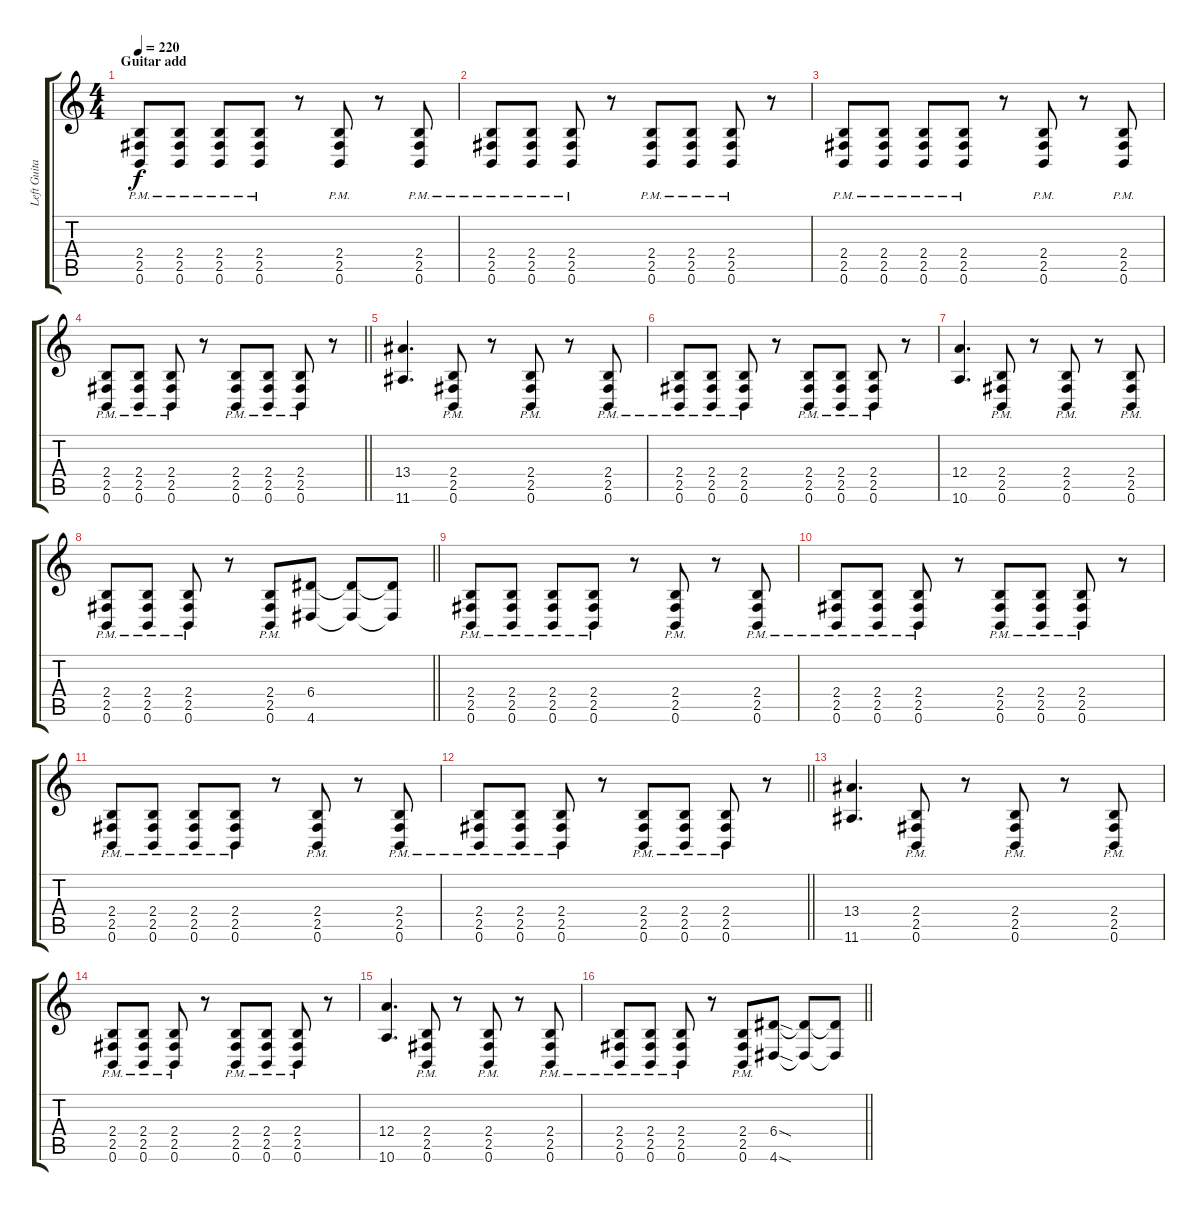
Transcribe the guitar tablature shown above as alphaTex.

\track ("Left Guitar " "Left Guita") {instrument distortionguitar}
\staff {score tabs}
\tuning (B3 Gb3 D3 A2 E2 B1) {hide}
\ts (4 4)
\section ("" "Guitar add")
\tempo 220
\clef g2
\ks c
(2.4{pm} 2.5{pm} 0.6{pm}).8{dy f} (2.4{pm} 2.5{pm} 0.6{pm}).8 (2.4{pm} 2.5{pm} 0.6{pm}).8 (2.4{pm} 2.5{pm} 0.6{pm}).8 r.8 (2.4{pm} 2.5{pm} 0.6{pm}).8 r.8 (2.4{pm} 2.5{pm} 0.6{pm}).8 |
(2.4{pm} 2.5{pm} 0.6{pm}).8 (2.4{pm} 2.5{pm} 0.6{pm}).8 (2.4{pm} 2.5{pm} 0.6{pm}).8 r.8 (2.4{pm} 2.5{pm} 0.6{pm}).8 (2.4{pm} 2.5{pm} 0.6{pm}).8 (2.4{pm} 2.5{pm} 0.6{pm}).8 r.8 |
(2.4{pm} 2.5{pm} 0.6{pm}).8 (2.4{pm} 2.5{pm} 0.6{pm}).8 (2.4{pm} 2.5{pm} 0.6{pm}).8 (2.4{pm} 2.5{pm} 0.6{pm}).8 r.8 (2.4{pm} 2.5{pm} 0.6{pm}).8 r.8 (2.4{pm} 2.5{pm} 0.6{pm}).8 |
\barLineRight lightlight
(2.4{pm} 2.5{pm} 0.6{pm}).8 (2.4{pm} 2.5{pm} 0.6{pm}).8 (2.4{pm} 2.5{pm} 0.6{pm}).8 r.8 (2.4{pm} 2.5{pm} 0.6{pm}).8 (2.4{pm} 2.5{pm} 0.6{pm}).8 (2.4{pm} 2.5{pm} 0.6{pm}).8 r.8 |
(13.4 11.6).4{d} (2.4{pm} 2.5{pm} 0.6{pm}).8 r.8 (2.4{pm} 2.5{pm} 0.6{pm}).8 r.8 (2.4{pm} 2.5{pm} 0.6{pm}).8 |
(2.4{pm} 2.5{pm} 0.6{pm}).8 (2.4{pm} 2.5{pm} 0.6{pm}).8 (2.4{pm} 2.5{pm} 0.6{pm}).8 r.8 (2.4{pm} 2.5{pm} 0.6{pm}).8 (2.4{pm} 2.5{pm} 0.6{pm}).8 (2.4{pm} 2.5{pm} 0.6{pm}).8 r.8 |
(12.4 10.6).4{d} (2.4{pm} 2.5{pm} 0.6{pm}).8 r.8 (2.4{pm} 2.5{pm} 0.6{pm}).8 r.8 (2.4{pm} 2.5{pm} 0.6{pm}).8 |
\barLineRight lightlight
(2.4{pm} 2.5{pm} 0.6{pm}).8 (2.4{pm} 2.5{pm} 0.6{pm}).8 (2.4{pm} 2.5{pm} 0.6{pm}).8 r.8 (2.4{pm} 2.5{pm} 0.6{pm}).8 (6.4 4.6).8 (6.4{t} 4.6{t}).8 (6.4{t} 4.6{t}).8 |
(2.4{pm} 2.5{pm} 0.6{pm}).8 (2.4{pm} 2.5{pm} 0.6{pm}).8 (2.4{pm} 2.5{pm} 0.6{pm}).8 (2.4{pm} 2.5{pm} 0.6{pm}).8 r.8 (2.4{pm} 2.5{pm} 0.6{pm}).8 r.8 (2.4{pm} 2.5{pm} 0.6{pm}).8 |
(2.4{pm} 2.5{pm} 0.6{pm}).8 (2.4{pm} 2.5{pm} 0.6{pm}).8 (2.4{pm} 2.5{pm} 0.6{pm}).8 r.8 (2.4{pm} 2.5{pm} 0.6{pm}).8 (2.4{pm} 2.5{pm} 0.6{pm}).8 (2.4{pm} 2.5{pm} 0.6{pm}).8 r.8 |
(2.4{pm} 2.5{pm} 0.6{pm}).8 (2.4{pm} 2.5{pm} 0.6{pm}).8 (2.4{pm} 2.5{pm} 0.6{pm}).8 (2.4{pm} 2.5{pm} 0.6{pm}).8 r.8 (2.4{pm} 2.5{pm} 0.6{pm}).8 r.8 (2.4{pm} 2.5{pm} 0.6{pm}).8 |
\barLineRight lightlight
(2.4{pm} 2.5{pm} 0.6{pm}).8 (2.4{pm} 2.5{pm} 0.6{pm}).8 (2.4{pm} 2.5{pm} 0.6{pm}).8 r.8 (2.4{pm} 2.5{pm} 0.6{pm}).8 (2.4{pm} 2.5{pm} 0.6{pm}).8 (2.4{pm} 2.5{pm} 0.6{pm}).8 r.8 |
(13.4 11.6).4{d} (2.4{pm} 2.5{pm} 0.6{pm}).8 r.8 (2.4{pm} 2.5{pm} 0.6{pm}).8 r.8 (2.4{pm} 2.5{pm} 0.6{pm}).8 |
(2.4{pm} 2.5{pm} 0.6{pm}).8 (2.4{pm} 2.5{pm} 0.6{pm}).8 (2.4{pm} 2.5{pm} 0.6{pm}).8 r.8 (2.4{pm} 2.5{pm} 0.6{pm}).8 (2.4{pm} 2.5{pm} 0.6{pm}).8 (2.4{pm} 2.5{pm} 0.6{pm}).8 r.8 |
(12.4 10.6).4{d} (2.4{pm} 2.5{pm} 0.6{pm}).8 r.8 (2.4{pm} 2.5{pm} 0.6{pm}).8 r.8 (2.4{pm} 2.5{pm} 0.6{pm}).8 |
\barLineRight lightlight
(2.4{pm} 2.5{pm} 0.6{pm}).8 (2.4{pm} 2.5{pm} 0.6{pm}).8 (2.4{pm} 2.5{pm} 0.6{pm}).8 r.8 (2.4{pm} 2.5{pm} 0.6{pm}).8 (6.4{sod} 4.6{sod}).8 (6.4{t} 4.6{t}).8 (6.4{t} 4.6{t}).8
